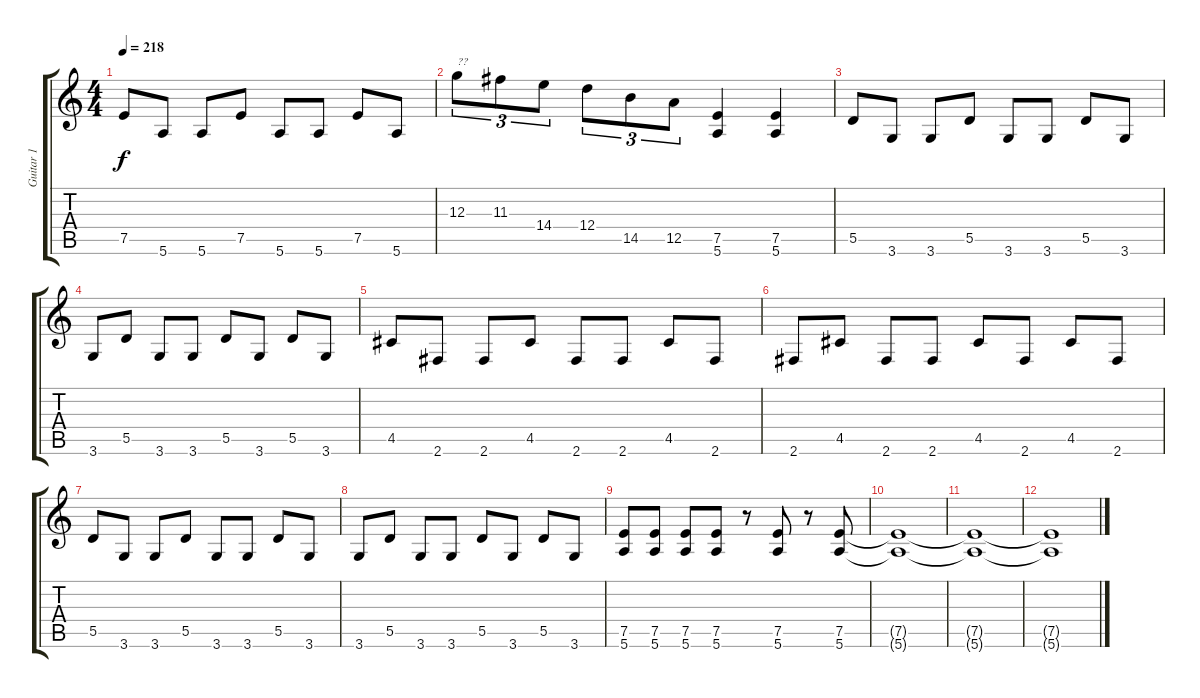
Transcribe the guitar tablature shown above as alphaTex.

\track ("Guitar 1" "Guitar 1") {instrument distortionguitar}
\staff {score tabs}
\tuning (E4 B3 G3 D3 A2 E2) {hide}
\ts (4 4)
\tempo 218
\clef g2
\ks c
7.5.8{dy f} 5.6.8 5.6.8 7.5.8 5.6.8 5.6.8 7.5.8 5.6.8 |
12.3.8{tu (3 2) txt "??"} 11.3.8{tu (3 2)} 14.4.8{tu (3 2)} 12.4.8{tu (3 2)} 14.5.8{tu (3 2)} 12.5.8{tu (3 2)} (7.5 5.6).4 (7.5 5.6).4 |
5.5.8 3.6.8 3.6.8 5.5.8 3.6.8 3.6.8 5.5.8 3.6.8 |
3.6.8 5.5.8 3.6.8 3.6.8 5.5.8 3.6.8 5.5.8 3.6.8 |
4.5.8 2.6.8 2.6.8 4.5.8 2.6.8 2.6.8 4.5.8 2.6.8 |
2.6.8 4.5.8 2.6.8 2.6.8 4.5.8 2.6.8 4.5.8 2.6.8 |
5.5.8 3.6.8 3.6.8 5.5.8 3.6.8 3.6.8 5.5.8 3.6.8 |
3.6.8 5.5.8 3.6.8 3.6.8 5.5.8 3.6.8 5.5.8 3.6.8 |
(7.5 5.6).8 (7.5 5.6).8 (7.5 5.6).8 (7.5 5.6).8 r.8 (7.5 5.6).8 r.8 (7.5 5.6).8 |
(7.5{t} 5.6{t}).1 |
(7.5{t} 5.6{t}).1{volume 0} |
(7.5{t} 5.6{t}).1
